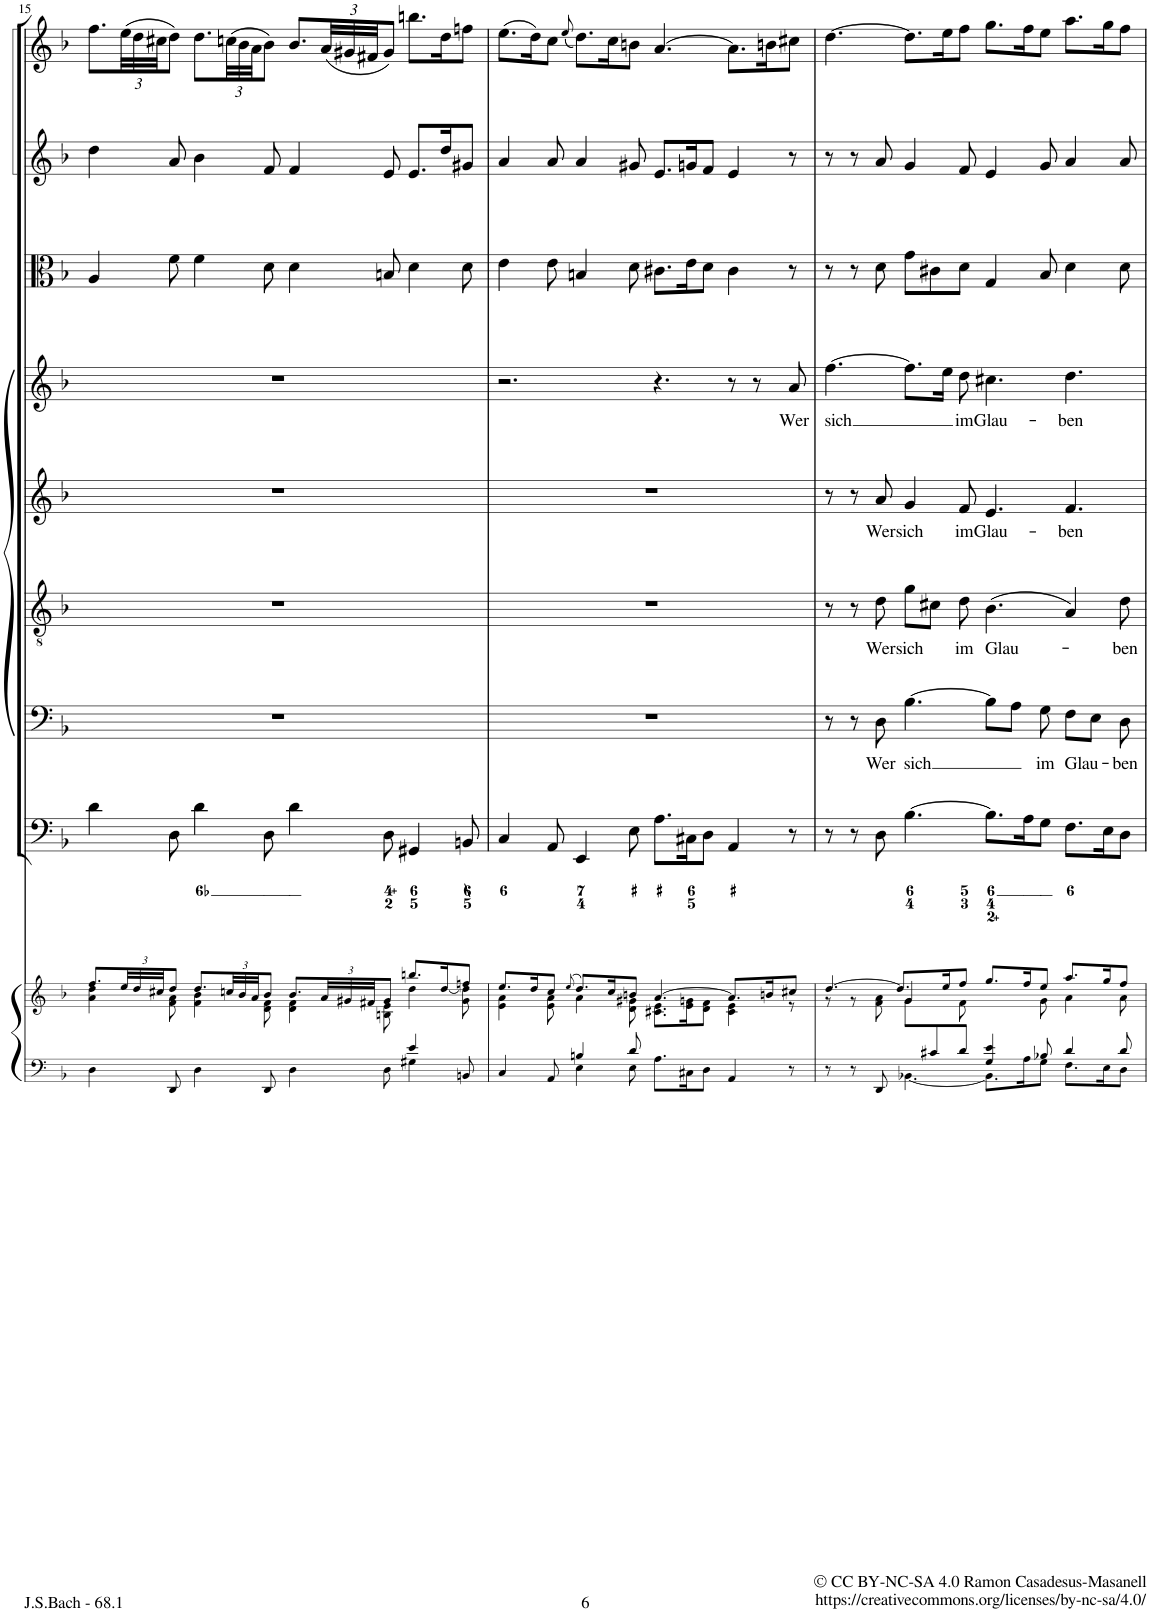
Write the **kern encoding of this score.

**kern	**kern	**kern	**kern	**text	**kern	**text	**kern	**text	**kern	**text	**kern	**kern	**kern
*part9	*part9	*part8	*part7	*part7	*part6	*part6	*part5	*part5	*part4	*part4	*part3	*part2	*part1
*staff10	*staff9	*staff8	*staff7	*staff7	*staff6	*staff6	*staff5	*staff5	*staff4	*staff4	*staff3	*staff2	*staff1
*I"Piano reduction	*	*I"Continuo	*I"Basso	*	*I"Tenore	*	*I"Alto	*	*I"Soprano Corno col Soprano	*	*I"Taile. Viola.	*I"Oboe II. Violino II.	*I"Oboe I. Violino I.
*I'Pno	*	*	*	*	*	*	*	*	*	*	*	*	*
!!LO:PB:g=z
*clefF4	*clefG2	*clefF4	*clefF4	*	*clefGv2	*	*clefG2	*	*clefG2	*	*clefC3	*clefG2	*clefG2
*k[b-]	*k[b-]	*k[b-]	*k[b-]	*	*k[b-]	*	*k[b-]	*	*k[b-]	*	*k[b-]	*k[b-]	*k[b-]
*M12/8	*M12/8	*M12/8	*M12/8	*	*M12/8	*	*M12/8	*	*M12/8	*	*M12/8	*M12/8	*M12/8
=15	=15	=15	=15	=15	=15	=15	=15	=15	=15	=15	=15	=15	=15
*^	*^	*	*	*	*	*	*	*	*	*	*	*	*
4D\	4ryy	8.ff/L	4a\ 4dd\	4d\	1.r	.	1.r	.	1.r	.	1.r	.	4A/	4dd\	8.ff\L
*	*	*Xbrackettup	*	*	*	*	*	*	*	*	*	*	*	*	*Xbrackettup
.	.	48ee/LL	.	.	.	.	.	.	.	.	.	.	.	.	(48ee\LL
.	.	48dd/	.	.	.	.	.	.	.	.	.	.	.	.	48dd\
.	.	48cc#X/JJ	.	.	.	.	.	.	.	.	.	.	.	.	48cc#X\JJ
8DD/	8ryy	8dd/J	8f\ 8a\	8D\	.	.	.	.	.	.	.	.	8f\	8a/	8dd\J)
4D\	4ryy	8.dd/L	4f\ 4b-\	4d\	.	.	.	.	.	.	.	.	4f\	4b-\	8.dd\L
.	.	48ccn/LL	.	.	.	.	.	.	.	.	.	.	.	.	(48ccn\LL
.	.	48b-/	.	.	.	.	.	.	.	.	.	.	.	.	48b-\
.	.	48a/JJ	.	.	.	.	.	.	.	.	.	.	.	.	48a\JJ
8DD/	8ryy	8b-/J	8d\ 8f\	8D\	.	.	.	.	.	.	.	.	8d\	8f/	8b-\J)
4D\	4ryy	8.b-/L	4d\ 4f\	4d\	.	.	.	.	.	.	.	.	4d\	4f/	8.b-/L
.	.	48a/LL	.	.	.	.	.	.	.	.	.	.	.	.	(48a/LL
.	.	48g#X/	.	.	.	.	.	.	.	.	.	.	.	.	48g#X/
.	.	48f#X/JJ	.	.	.	.	.	.	.	.	.	.	.	.	48f#X/JJ
8ryy	8D\	8g#/J	8Bn\ 8e\	8D\	.	.	.	.	.	.	.	.	8Bn/	8e/	8g#/J)
4e/	4G#X\	8.bbn/L	4dd\	4GG#X/	.	.	.	.	.	.	.	.	4d\	8.e/L	8.bbn\L
.	.	[<16dd/K	.	.	.	.	.	.	.	.	.	.	.	16dd/K	16dd\K
8BBn/	8ryy	8ffn/J	8g#\ 8dd\]	8BBn/	.	.	.	.	.	.	.	.	8d\	8g#X/J	8ffn\J
=16	=16	=16	=16	=16	=16	=16	=16	=16	=16	=16	=16	=16	=16	=16	=16
4C/	4.ryy	8.ee/L	4e\ 4a\	4C/	1.r	.	1.r	.	1.r	.	2.r	.	4e\	4a/	(8.ee\L
.	.	16dd/K	.	.	.	.	.	.	.	.	.	.	.	.	16dd\K)
8AA/	.	8cc/J	8e\ 8a\	8AA/	.	.	.	.	.	.	.	.	8e\	8a/	8cc\J
.	.	(8qee/	.	.	.	.	.	.	.	.	.	.	.	.	(8qee/
4Bn/	4E\	8.dd/L)	4a\	4EE/	.	.	.	.	.	.	.	.	4Bn/	4a/	8.dd\L)
.	.	16cc/K	.	.	.	.	.	.	.	.	.	.	.	.	16cc\K
8d/	8E\	8bn/J	8d\ 8g#X\	8E\	.	.	.	.	.	.	.	.	8d\	8g#X/	8bn\J
8.A\L	4ryy	[4.a/	8.c#X\ 8.e\L	8.A\L	.	.	.	.	.	.	4.r	.	8.c#X\L	8.e/L	[4.a/
16C#X\K	.	.	16e\ 16gn\K	16C#X\K	.	.	.	.	.	.	.	.	16e\K	16gn/K	.
8D\J	4ryy	.	8d\ 8f\J	8D\J	.	.	.	.	.	.	.	.	8d\J	8f/J	.
4AA/	.	8.a/L]	4c#\ 4e\	4AA/	.	.	.	.	.	.	8r	.	4c#\	4e/	8.a\L]
.	8ryy	.	.	.	.	.	.	.	.	.	8r	.	.	.	.
.	.	16bn/K	.	.	.	.	.	.	.	.	.	.	.	.	16bn\K
!	!	!	!	!	!	!	!	!	!	!	!	!LO:LY:b	!	!	!
8r	8ryy	8cc#X/J	8r	8r	.	.	.	.	.	.	8a/	Wer	8r	8r	8cc#X\J
=17	=17	=17	=17	=17	=17	=17	=17	=17	=17	=17	=17	=17	=17	=17	=17
*	*	*	*^	*	*	*	*	*	*	*	*	*	*	*	*
!	!	!	!	!	!	!	!	!	!	!	!	!	!LO:LY:b	!	!	!
8r	8ryy	[4.dd/	8r	4.ryy	8r	8r	.	8r	.	8r	.	[4.ff\	sich	8r	8r	[4.dd\
8r	8ryy	.	8r	.	8r	8r	.	8r	.	8r	.	.	.	8r	8r	.
!	!	!	!	!	!	!	!LO:LY:b	!	!LO:LY:b	!	!LO:LY:b	!	!	!	!	!
8DD/	8ryy	.	8f\ 8a\	.	8D\	8D\	Wer	8d\	Wer	8a/	Wer	.	.	8d\	8a/	.
!	!	!	!	!	!	!	!LO:LY:b	!	!LO:LY:b	!	!LO:LY:b	!	!	!	!	!
8ryy	[4.BB-X\	8.dd/L]	4g/	8g\L	[4.B-\	[4.B-\	sich	8g\L	sich	4g/	sich	8.ff\L]	.	8g\L	4g/	8.dd\L]
8c#X/	.	.	.	1ryy	.	.	.	8c#X\J	.	.	.	.	.	8c#X\	.	.
.	.	16ee/K	.	.	.	.	.	.	.	.	.	16ee\Jk	.	.	.	16ee\K
!	!	!	!	!	!	!	!	!	!LO:LY:b	!	!LO:LY:b	!	!LO:LY:b	!	!	!
8d/J	.	8ff/J	8f\	.	.	.	.	8d\	im	8f/	im	8dd\	im	8d\J	8f/	8ff\J
!	!	!	!	!	!	!	!	!	!LO:LY:b	!	!LO:LY:b	!	!LO:LY:b	!	!	!
4G/ 4e/	8.BB-\L]	8.gg/L	4ryy	.	8.B-\L]	8B-\L]	.	(4.B-\	Glau-	4.e/	Glau-	4.cc#X\	Glau-	4G/	4e/	8.gg\L
.	.	.	.	.	.	8A\J	.	.	.	.	.	.	.	.	.	.
.	16A\K	16ff/K	.	.	16A\K	.	.	.	.	.	.	.	.	.	.	16ff\K
!	!	!	!	!	!	!	!LO:LY:b	!	!	!	!	!	!	!	!	!
8B-X/	8G\J	8ee/J	8g\	.	8G\J	8G\	im	.	.	.	.	.	.	8B-/	8g/	8ee\J
!	!	!	!	!	!	!	!LO:LY:b	!	!	!	!LO:LY:b	!	!LO:LY:b	!	!	!
4d/	8.F\L	8.aa/L	4a\	.	8.F\L	8F\L	Glau-	4A/)	.	4.f/	-ben	4.dd\	-ben	4d\	4a/	8.aa\L
.	.	.	.	.	.	8E\J	.	.	.	.	.	.	.	.	.	.
.	16E\K	16gg/K	.	.	16E\K	.	.	.	.	.	.	.	.	.	.	16gg\K
!	!	!	!	!	!	!	!LO:LY:b	!	!LO:LY:b	!	!	!	!	!	!	!
8d/	8D\J	8ff/J	8a\	.	8D\J	8D\	-ben	8d\	-ben	.	.	.	.	8d\	8a/	8ff\J
*v	*v	*	*	*	*	*	*	*	*	*	*	*	*	*	*	*
*	*v	*v	*v	*	*	*	*	*	*	*	*	*	*	*	*
=	=	=	=	=	=	=	=	=	=	=	=	=	=
*-	*-	*-	*-	*-	*-	*-	*-	*-	*-	*-	*-	*-	*-
